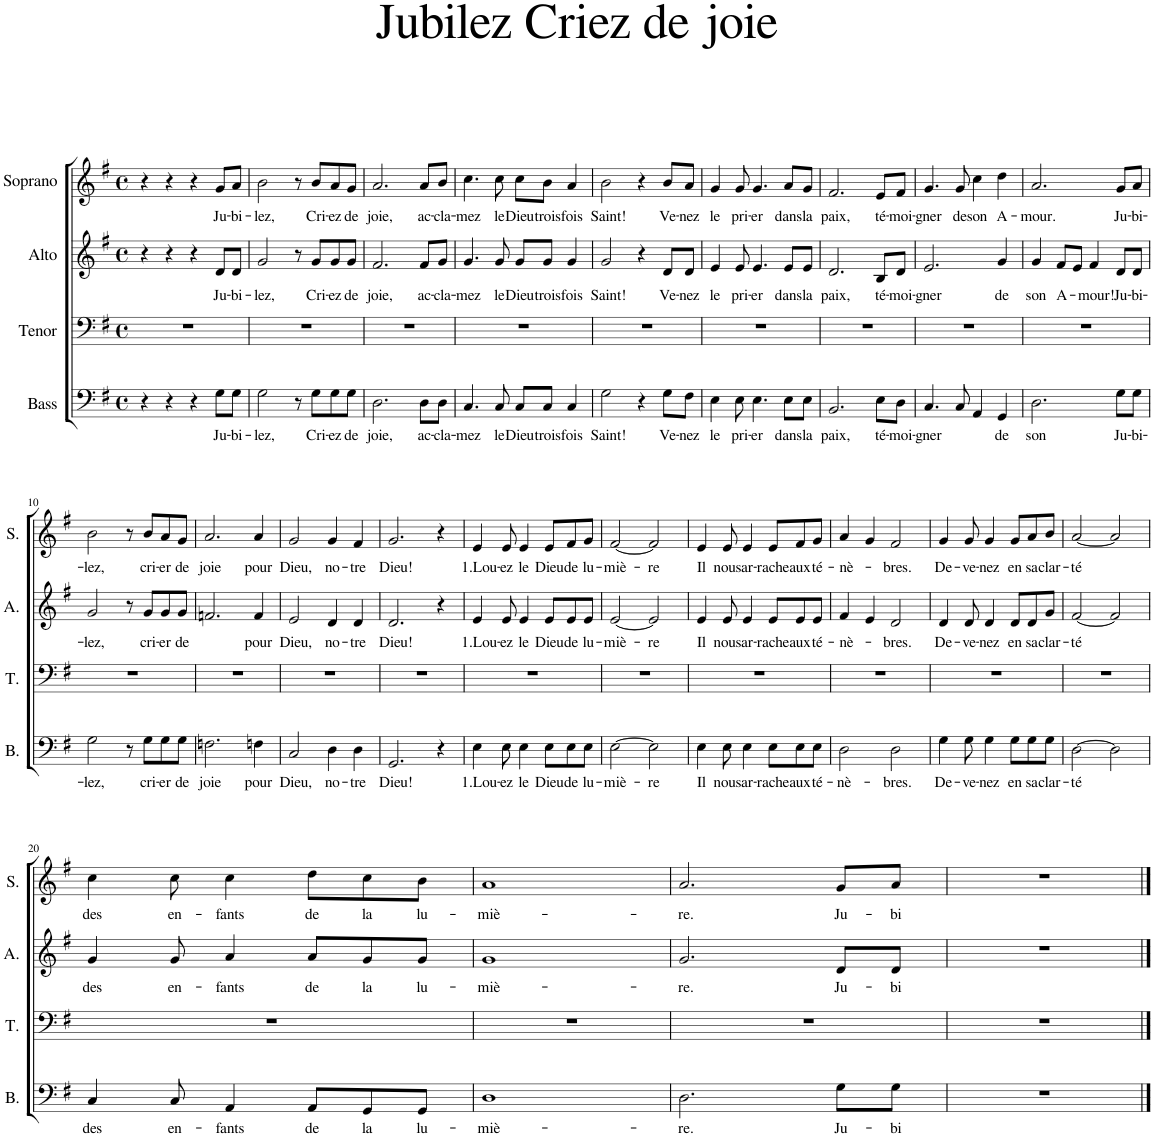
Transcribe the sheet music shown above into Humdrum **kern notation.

**kern	**text	**kern	**kern	**text	**kern	**text
*part4	*part4	*part3	*part2	*part2	*part1	*part1
*staff4	*staff4	*staff3	*staff2	*staff2	*staff1	*staff1
*I"Bass	*	*I"Tenor	*I"Alto	*	*I"Soprano	*
*I'B.	*	*I'T.	*I'A.	*	*I'S.	*
*clefF4	*	*clefF4	*clefG2	*	*clefG2	*
*k[f#]	*	*k[f#]	*k[f#]	*	*k[f#]	*
*M4/4	*	*M4/4	*M4/4	*	*M4/4	*
*met(c)	*	*met(c)	*met(c)	*	*met(c)	*
=1	=1	=1	=1	=1	=1	=1
4r	.	1r	4r	.	4r	.
4r	.	.	4r	.	4r	.
4r	.	.	4r	.	4r	.
!	!LO:LY:b	!	!	!LO:LY:b	!	!LO:LY:b
8G\L	Ju-	.	8d/L	Ju-	8g/L	Ju-
!	!LO:LY:b	!	!	!LO:LY:b	!	!LO:LY:b
8G\J	-bi-	.	8d/J	-bi-	8a/J	-bi-
=2	=2	=2	=2	=2	=2	=2
!	!LO:LY:b	!	!	!LO:LY:b	!	!LO:LY:b
2G\	-lez,	1r	2g/	-lez,	2b\	-lez,
8r	.	.	8r	.	8r	.
!	!LO:LY:b	!	!	!LO:LY:b	!	!LO:LY:b
8G\L	Cri-	.	8g/L	Cri-	8b/L	Cri-
!	!LO:LY:b	!	!	!LO:LY:b	!	!LO:LY:b
8G\	-ez	.	8g/	-ez	8a/	-ez
!	!LO:LY:b	!	!	!LO:LY:b	!	!LO:LY:b
8G\J	de	.	8g/J	de	8g/J	de
=3	=3	=3	=3	=3	=3	=3
!	!LO:LY:b	!	!	!LO:LY:b	!	!LO:LY:b
2.D\	joie,	1r	2.f#/	joie,	2.a/	joie,
!	!LO:LY:b	!	!	!LO:LY:b	!	!LO:LY:b
8D\L	ac-	.	8f#/L	ac-	8a/L	ac-
!	!LO:LY:b	!	!	!LO:LY:b	!	!LO:LY:b
8D\J	-cla-	.	8g/J	-cla-	8b/J	-cla-
=4	=4	=4	=4	=4	=4	=4
!	!LO:LY:b	!	!	!LO:LY:b	!	!LO:LY:b
4.C/	-mez	1r	4.g/	-mez	4.cc\	-mez
!	!LO:LY:b	!	!	!LO:LY:b	!	!LO:LY:b
8C/	le	.	8g/	le	8cc\	le
!	!LO:LY:b	!	!	!LO:LY:b	!	!LO:LY:b
8C/L	Dieu	.	8g/L	Dieu	8cc\L	Dieu
!	!LO:LY:b	!	!	!LO:LY:b	!	!LO:LY:b
8C/J	trois	.	8g/J	trois	8b\J	trois
!	!LO:LY:b	!	!	!LO:LY:b	!	!LO:LY:b
4C/	fois	.	4g/	fois	4a/	fois
=5	=5	=5	=5	=5	=5	=5
!	!LO:LY:b	!	!	!LO:LY:b	!	!LO:LY:b
2G\	Saint!	1r	2g/	Saint!	2b\	Saint!
4r	.	.	4r	.	4r	.
!	!LO:LY:b	!	!	!LO:LY:b	!	!LO:LY:b
8G\L	Ve-	.	8d/L	Ve-	8b/L	Ve-
!	!LO:LY:b	!	!	!LO:LY:b	!	!LO:LY:b
8F#\J	-nez	.	8d/J	-nez	8a/J	-nez
=6	=6	=6	=6	=6	=6	=6
!	!LO:LY:b	!	!	!LO:LY:b	!	!LO:LY:b
4E\	le	1r	4e/	le	4g/	le
!	!LO:LY:b	!	!	!LO:LY:b	!	!LO:LY:b
8E\	pri-	.	8e/	pri-	8g/	pri-
!	!LO:LY:b	!	!	!LO:LY:b	!	!LO:LY:b
4.E\	-er	.	4.e/	-er	4.g/	-er
!	!LO:LY:b	!	!	!LO:LY:b	!	!LO:LY:b
8E\L	dans	.	8e/L	dans	8a/L	dans
!	!LO:LY:b	!	!	!LO:LY:b	!	!LO:LY:b
8E\J	la	.	8e/J	la	8g/J	la
=7	=7	=7	=7	=7	=7	=7
!	!LO:LY:b	!	!	!LO:LY:b	!	!LO:LY:b
2.BB/	paix,	1r	2.d/	paix,	2.f#/	paix,
!	!LO:LY:b	!	!	!LO:LY:b	!	!LO:LY:b
8E\L	té-	.	8B/L	té-	8e/L	té-
!	!LO:LY:b	!	!	!LO:LY:b	!	!LO:LY:b
8D\J	-moi-	.	8d/J	-moi-	8f#/J	-moi-
=8	=8	=8	=8	=8	=8	=8
!	!LO:LY:b	!	!	!LO:LY:b	!	!LO:LY:b
4.C/	-gner	1r	2.e/	-gner	4.g/	-gner
!	!	!	!	!	!	!LO:LY:b
8C/	.	.	.	.	8g/	de
!	!	!	!	!	!	!LO:LY:b
4AA/	.	.	.	.	4cc\	son
!	!LO:LY:b	!	!	!LO:LY:b	!	!LO:LY:b
4GG/	de	.	4g/	de	4dd\	A-
=9	=9	=9	=9	=9	=9	=9
!	!LO:LY:b	!	!	!LO:LY:b	!	!LO:LY:b
2.D\	son	1r	4g/	son	2.a/	-mour.
!	!	!	!	!LO:LY:b	!	!
.	.	.	8f#/L	A-	.	.
.	.	.	8e/J	.	.	.
!	!	!	!	!LO:LY:b	!	!
.	.	.	4f#/	-mour!	.	.
!	!LO:LY:b	!	!	!LO:LY:b	!	!LO:LY:b
8G\L	Ju-	.	8d/L	Ju-	8g/L	Ju-
!	!LO:LY:b	!	!	!LO:LY:b	!	!LO:LY:b
8G\J	-bi-	.	8d/J	-bi-	8a/J	-bi-
!!LO:LB:g=z
=10	=10	=10	=10	=10	=10	=10
!	!LO:LY:b	!	!	!LO:LY:b	!	!LO:LY:b
2G\	-lez,	1r	2g/	-lez,	2b\	-lez,
8r	.	.	8r	.	8r	.
!	!LO:LY:b	!	!	!LO:LY:b	!	!LO:LY:b
8G\L	cri-	.	8g/L	cri-	8b/L	cri-
!	!LO:LY:b	!	!	!LO:LY:b	!	!LO:LY:b
8G\	-er	.	8g/	-er	8a/	-er
!	!LO:LY:b	!	!	!LO:LY:b	!	!LO:LY:b
8G\J	de	.	8g/J	de	8g/J	de
=11	=11	=11	=11	=11	=11	=11
!	!LO:LY:b	!	!	!	!	!LO:LY:b
2.Fn\	joie	1r	2.fn/	.	2.a/	joie
!	!LO:LY:b	!	!	!LO:LY:b	!	!LO:LY:b
4Fn\	pour	.	4f/	pour	4a/	pour
=12	=12	=12	=12	=12	=12	=12
!	!LO:LY:b	!	!	!LO:LY:b	!	!LO:LY:b
2C/	Dieu,	1r	2e/	Dieu,	2g/	Dieu,
!	!LO:LY:b	!	!	!LO:LY:b	!	!LO:LY:b
4D\	no-	.	4d/	no-	4g/	no-
!	!LO:LY:b	!	!	!LO:LY:b	!	!LO:LY:b
4D\	-tre	.	4d/	-tre	4f#/	-tre
=13	=13	=13	=13	=13	=13	=13
!	!LO:LY:b	!	!	!LO:LY:b	!	!LO:LY:b
2.GG/	Dieu!	1r	2.d/	Dieu!	2.g/	Dieu!
4r	.	.	4r	.	4r	.
=14	=14	=14	=14	=14	=14	=14
!	!LO:LY:b	!	!	!LO:LY:b	!	!LO:LY:b
4E\	1.Lou-	1r	4e/	1.Lou-	4e/	1.Lou-
!	!LO:LY:b	!	!	!LO:LY:b	!	!LO:LY:b
8E\	-ez	.	8e/	-ez	8e/	-ez
!	!LO:LY:b	!	!	!LO:LY:b	!	!LO:LY:b
4E\	le	.	4e/	le	4e/	le
!	!LO:LY:b	!	!	!LO:LY:b	!	!LO:LY:b
8E\L	Dieu	.	8e/L	Dieu	8e/L	Dieu
!	!LO:LY:b	!	!	!LO:LY:b	!	!LO:LY:b
8E\	de	.	8e/	de	8f#/	de
!	!LO:LY:b	!	!	!LO:LY:b	!	!LO:LY:b
8E\J	lu-	.	8e/J	lu-	8g/J	lu-
=15	=15	=15	=15	=15	=15	=15
!	!LO:LY:b	!	!	!LO:LY:b	!	!LO:LY:b
[2E\	miè-	1r	[2e/	miè-	[2f#/	miè-
!	!LO:LY:b	!	!	!LO:LY:b	!	!LO:LY:b
2E\]	-re	.	2e/]	-re	2f#/]	-re
=16	=16	=16	=16	=16	=16	=16
!	!LO:LY:b	!	!	!LO:LY:b	!	!LO:LY:b
4E\	Il	1r	4e/	Il	4e/	Il
!	!LO:LY:b	!	!	!LO:LY:b	!	!LO:LY:b
8E\	nous	.	8e/	nous	8e/	nous
!	!LO:LY:b	!	!	!LO:LY:b	!	!LO:LY:b
4E\	ar-	.	4e/	ar-	4e/	ar-
!	!LO:LY:b	!	!	!LO:LY:b	!	!LO:LY:b
8E\L	-rache	.	8e/L	-rache	8e/L	-rache
!	!LO:LY:b	!	!	!LO:LY:b	!	!LO:LY:b
8E\	aux	.	8e/	aux	8f#/	aux
!	!LO:LY:b	!	!	!LO:LY:b	!	!LO:LY:b
8E\J	té-	.	8e/J	té-	8g/J	té-
=17	=17	=17	=17	=17	=17	=17
!	!LO:LY:b	!	!	!LO:LY:b	!	!LO:LY:b
2D\	-nè-	1r	4f#/	-nè-	4a/	-nè-
.	.	.	4e/	.	4g/	.
!	!LO:LY:b	!	!	!LO:LY:b	!	!LO:LY:b
2D\	-bres.	.	2d/	-bres.	2f#/	-bres.
=18	=18	=18	=18	=18	=18	=18
!	!LO:LY:b	!	!	!LO:LY:b	!	!LO:LY:b
4G\	De-	1r	4d/	De-	4g/	De-
!	!LO:LY:b	!	!	!LO:LY:b	!	!LO:LY:b
8G\	-ve-	.	8d/	-ve-	8g/	-ve-
!	!LO:LY:b	!	!	!LO:LY:b	!	!LO:LY:b
4G\	-nez	.	4d/	-nez	4g/	-nez
!	!LO:LY:b	!	!	!LO:LY:b	!	!LO:LY:b
8G\L	en	.	8d/L	en	8g/L	en
!	!LO:LY:b	!	!	!LO:LY:b	!	!LO:LY:b
8G\	sa	.	8d/	sa	8a/	sa
!	!LO:LY:b	!	!	!LO:LY:b	!	!LO:LY:b
8G\J	clar-	.	8g/J	clar-	8b/J	clar-
=19	=19	=19	=19	=19	=19	=19
!	!LO:LY:b	!	!	!LO:LY:b	!	!LO:LY:b
[2D\	-té	1r	[2f#/	-té	[2a/	-té
2D\]	.	.	2f#/]	.	2a/]	.
!!LO:LB:g=z
=20	=20	=20	=20	=20	=20	=20
!	!LO:LY:b	!	!	!LO:LY:b	!	!LO:LY:b
4C/	des	1r	4g/	des	4cc\	des
!	!LO:LY:b	!	!	!LO:LY:b	!	!LO:LY:b
8C/	en-	.	8g/	en-	8cc\	en-
!	!LO:LY:b	!	!	!LO:LY:b	!	!LO:LY:b
4AA/	-fants	.	4a/	-fants	4cc\	-fants
!	!LO:LY:b	!	!	!LO:LY:b	!	!LO:LY:b
8AA/L	de	.	8a/L	de	8dd\L	de
!	!LO:LY:b	!	!	!LO:LY:b	!	!LO:LY:b
8GG/	la	.	8g/	la	8cc\	la
!	!LO:LY:b	!	!	!LO:LY:b	!	!LO:LY:b
8GG/J	lu-	.	8g/J	lu-	8b\J	lu-
=21	=21	=21	=21	=21	=21	=21
!	!LO:LY:b	!	!	!LO:LY:b	!	!LO:LY:b
1D	-miè-	1r	1g	-miè-	1a	-miè-
=22	=22	=22	=22	=22	=22	=22
!	!LO:LY:b	!	!	!LO:LY:b	!	!LO:LY:b
2.D\	-re.	1r	2.g/	-re.	2.a/	-re.
!	!LO:LY:b	!	!	!LO:LY:b	!	!LO:LY:b
8G\L	Ju-	.	8d/L	Ju-	8g/L	Ju-
!	!LO:LY:b	!	!	!LO:LY:b	!	!LO:LY:b
8G\J	-bi	.	8d/J	-bi	8a/J	-bi
=23	=23	=23	=23	=23	=23	=23
1r	.	1r	1r	.	1r	.
==	==	==	==	==	==	==
*-	*-	*-	*-	*-	*-	*-
